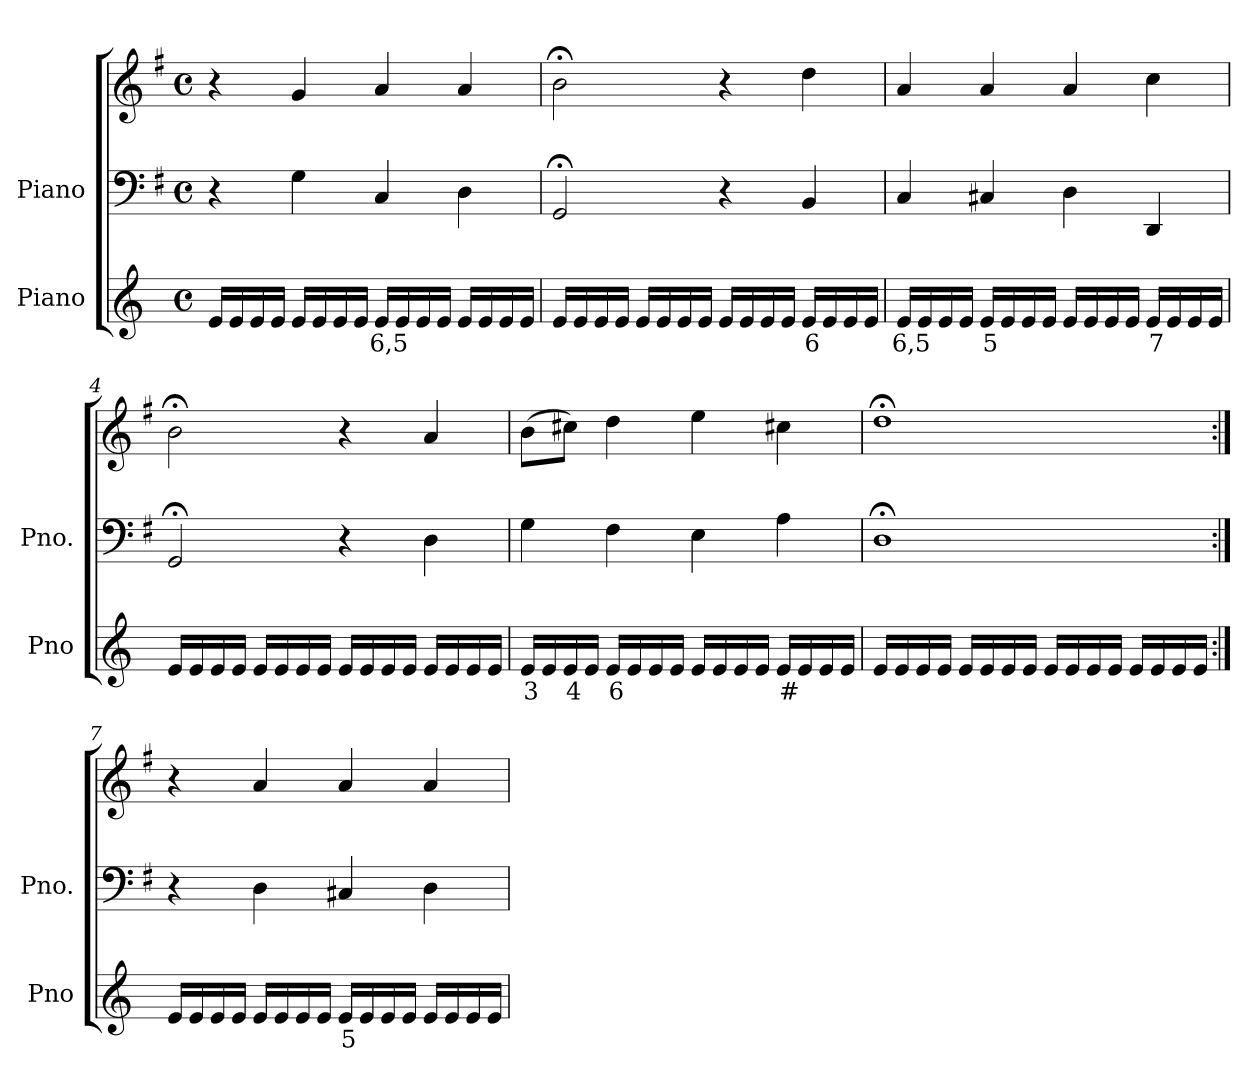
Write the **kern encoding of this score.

**kern	**text	**kern	**kern
*part2	*part2	*part1	*part1
*staff3	*staff3	*staff2	*staff1
*I"Piano	*	*I"Piano	*
*I'Pno	*	*I'Pno.	*
*clefG2	*	*clefF4	*clefG2
*k[]	*	*k[f#]	*k[f#]
*M4/4	*	*M4/4	*M4/4
*met(c)	*	*met(c)	*met(c)
=1	=1	=1	=1
16e/LL	.	4r	4r
16e/	.	.	.
16e/	.	.	.
16e/JJ	.	.	.
16e/LL	.	4G\	4g/
16e/	.	.	.
16e/	.	.	.
16e/JJ	.	.	.
!	!LO:LY:b	!	!
16e/LL	6,5	4C/	4a/
16e/	.	.	.
16e/	.	.	.
16e/JJ	.	.	.
16e/LL	.	4D\	4a/
16e/	.	.	.
16e/	.	.	.
16e/JJ	.	.	.
=2	=2	=2	=2
16e/LL	.	2GG;</	2b;<\
16e/	.	.	.
16e/	.	.	.
16e/JJ	.	.	.
16e/LL	.	.	.
16e/	.	.	.
16e/	.	.	.
16e/JJ	.	.	.
16e/LL	.	4r	4r
16e/	.	.	.
16e/	.	.	.
16e/JJ	.	.	.
!	!LO:LY:b	!	!
16e/LL	6	4BB/	4dd\
16e/	.	.	.
16e/	.	.	.
16e/JJ	.	.	.
=3	=3	=3	=3
!	!LO:LY:b	!	!
16e/LL	6,5	4C/	4a/
16e/	.	.	.
16e/	.	.	.
16e/JJ	.	.	.
!	!LO:LY:b	!	!
16e/LL	5	4C#X/	4a/
16e/	.	.	.
16e/	.	.	.
16e/JJ	.	.	.
16e/LL	.	4D\	4a/
16e/	.	.	.
16e/	.	.	.
16e/JJ	.	.	.
!	!LO:LY:b	!	!
16e/LL	7	4DD/	4cc\
16e/	.	.	.
16e/	.	.	.
16e/JJ	.	.	.
=4	=4	=4	=4
16e/LL	.	2GG;</	2b;<\
16e/	.	.	.
16e/	.	.	.
16e/JJ	.	.	.
16e/LL	.	.	.
16e/	.	.	.
16e/	.	.	.
16e/JJ	.	.	.
16e/LL	.	4r	4r
16e/	.	.	.
16e/	.	.	.
16e/JJ	.	.	.
16e/LL	.	4D\	4a/
16e/	.	.	.
16e/	.	.	.
16e/JJ	.	.	.
=5	=5	=5	=5
!	!LO:LY:b	!	!
16e/LL	3	4G\	(>8b\L
16e/	.	.	.
!	!LO:LY:b	!	!
16e/	4	.	8cc#X\J)
16e/JJ	.	.	.
!	!LO:LY:b	!	!
16e/LL	6	4F#\	4dd\
16e/	.	.	.
16e/	.	.	.
16e/JJ	.	.	.
16e/LL	.	4E\	4ee\
16e/	.	.	.
16e/	.	.	.
16e/JJ	.	.	.
!	!LO:LY:b	!	!
16e/LL	#	4A\	4cc#X\
16e/	.	.	.
16e/	.	.	.
16e/JJ	.	.	.
=6	=6	=6	=6
16e/LL	.	1D;<	1dd;<
16e/	.	.	.
16e/	.	.	.
16e/JJ	.	.	.
16e/LL	.	.	.
16e/	.	.	.
16e/	.	.	.
16e/JJ	.	.	.
16e/LL	.	.	.
16e/	.	.	.
16e/	.	.	.
16e/JJ	.	.	.
16e/LL	.	.	.
16e/	.	.	.
16e/	.	.	.
16e/JJ	.	.	.
=7:|!	=7:|!	=7:|!	=7:|!
16e/LL	.	4r	4r
16e/	.	.	.
16e/	.	.	.
16e/JJ	.	.	.
16e/LL	.	4D\	4a/
16e/	.	.	.
16e/	.	.	.
16e/JJ	.	.	.
!	!LO:LY:b	!	!
16e/LL	5	4C#X/	4a/
16e/	.	.	.
16e/	.	.	.
16e/JJ	.	.	.
16e/LL	.	4D\	4a/
16e/	.	.	.
16e/	.	.	.
16e/JJ	.	.	.
=	=	=	=
*-	*-	*-	*-
